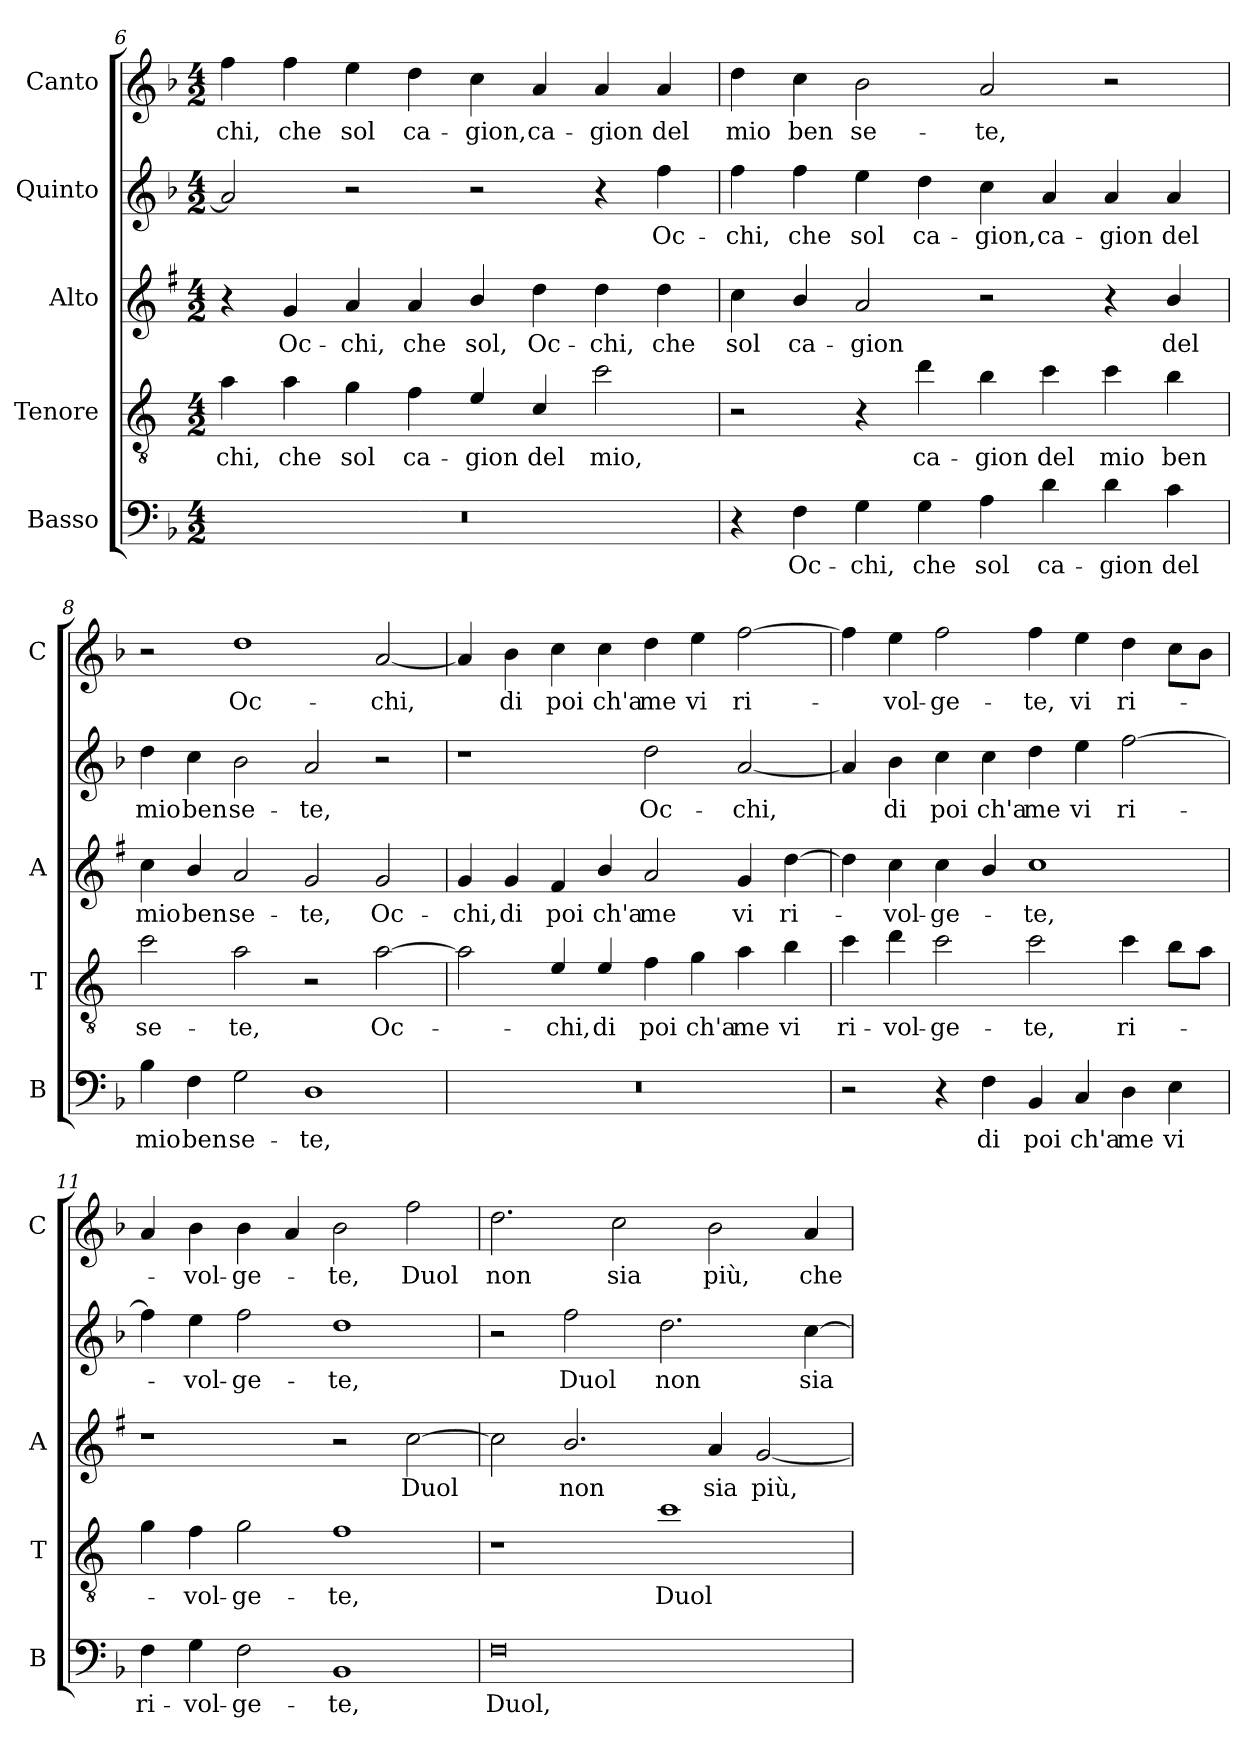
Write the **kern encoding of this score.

**kern	**text	**kern	**text	**kern	**text	**kern	**text	**kern	**text
*part5	*part5	*part4	*part4	*part3	*part3	*part2	*part2	*part1	*part1
*staff5	*staff5	*staff4	*staff4	*staff3	*staff3	*staff2	*staff2	*staff1	*staff1
*I"Basso	*	*I"Tenore	*	*I"Alto	*	*I"Quinto	*	*I"Canto	*
*I'B	*	*I'T	*	*I'A	*	*	*	*I'C	*
!!LO:LB:g=z
*clefF4	*	*clefGv2	*	*clefG2	*	*clefG2	*	*clefG2	*
*	*	*ITrd4c7	*	*ITrd1c2	*	*	*	*	*
*k[b-]	*	*k[b-]	*	*k[b-]	*	*k[b-]	*	*k[b-]	*
*F:	*	*F:	*	*F:	*	*F:	*	*F:	*
*M4/2	*	*M4/2	*	*M4/2	*	*M4/2	*	*M4/2	*
=6	=6	=6	=6	=6	=6	=6	=6	=6	=6
!	!	!	!LO:LY:b	!	!	!	!	!	!LO:LY:b
0r	.	4d\	-chi,	4r	.	2a/]	.	4ff\	-chi,
!	!	!	!LO:LY:b	!	!LO:LY:b	!	!	!	!LO:LY:b
.	.	4d\	che	4f/	Oc-	.	.	4ff\	che
!	!	!	!LO:LY:b	!	!LO:LY:b	!	!	!	!LO:LY:b
.	.	4c\	sol	4g/	-chi,	2r	.	4ee\	sol
!	!	!	!LO:LY:b	!	!LO:LY:b	!	!	!	!LO:LY:b
.	.	4B-\	ca-	4g/	che	.	.	4dd\	ca-
!	!	!	!LO:LY:b	!	!LO:LY:b	!	!	!	!LO:LY:b
.	.	4A/	-gion	4a/	sol,	2r	.	4cc\	-gion,
!	!	!	!LO:LY:b	!	!LO:LY:b	!	!	!	!LO:LY:b
.	.	4F/	del	4cc\	Oc-	.	.	4a/	ca-
!	!	!	!LO:LY:b	!	!LO:LY:b	!	!	!	!LO:LY:b
.	.	2f\	mio,	4cc\	-chi,	4r	.	4a/	-gion
!	!	!	!	!	!LO:LY:b	!	!LO:LY:b	!	!LO:LY:b
.	.	.	.	4cc\	che	4ff\	Oc-	4a/	del
=7	=7	=7	=7	=7	=7	=7	=7	=7	=7
!	!	!	!	!	!LO:LY:b	!	!LO:LY:b	!	!LO:LY:b
4r	.	2r	.	4b-\	sol	4ff\	-chi,	4dd\	mio
!	!LO:LY:b	!	!	!	!LO:LY:b	!	!LO:LY:b	!	!LO:LY:b
4F\	Oc-	.	.	4a/	ca-	4ff\	che	4cc\	ben
!	!LO:LY:b	!	!	!	!LO:LY:b	!	!LO:LY:b	!	!LO:LY:b
4G\	-chi,	4r	.	2g/	-gion	4ee\	sol	2b-\	se-
!	!LO:LY:b	!	!LO:LY:b	!	!	!	!LO:LY:b	!	!
4G\	che	4g\	ca-	.	.	4dd\	ca-	.	.
!	!LO:LY:b	!	!LO:LY:b	!	!	!	!LO:LY:b	!	!LO:LY:b
4A\	sol	4e\	-gion	2r	.	4cc\	-gion,	2a/	-te,
!	!LO:LY:b	!	!LO:LY:b	!	!	!	!LO:LY:b	!	!
4d\	ca-	4f\	del	.	.	4a/	ca-	.	.
!	!LO:LY:b	!	!LO:LY:b	!	!	!	!LO:LY:b	!	!
4d\	-gion	4f\	mio	4r	.	4a/	-gion	2r	.
!	!LO:LY:b	!	!LO:LY:b	!	!LO:LY:b	!	!LO:LY:b	!	!
4c\	del	4e\	ben	4a/	del	4a/	del	.	.
=8	=8	=8	=8	=8	=8	=8	=8	=8	=8
!	!LO:LY:b	!	!LO:LY:b	!	!LO:LY:b	!	!LO:LY:b	!	!
4B-\	mio	2f\	se-	4b-\	mio	4dd\	mio	2r	.
!	!LO:LY:b	!	!	!	!LO:LY:b	!	!LO:LY:b	!	!
4F\	ben	.	.	4a/	ben	4cc\	ben	.	.
!	!LO:LY:b	!	!LO:LY:b	!	!LO:LY:b	!	!LO:LY:b	!	!LO:LY:b
2G\	se-	2d\	-te,	2g/	se-	2b-\	se-	1dd	Oc-
!	!LO:LY:b	!	!	!	!LO:LY:b	!	!LO:LY:b	!	!
1D	-te,	2r	.	2f/	-te,	2a/	-te,	.	.
!	!	!	!LO:LY:b	!	!LO:LY:b	!	!	!	!LO:LY:b
.	.	[2d\	Oc-	2f/	Oc-	2r	.	[2a/	-chi,
!!LO:LB:g=z
=9	=9	=9	=9	=9	=9	=9	=9	=9	=9
!	!	!	!	!	!LO:LY:b	!	!	!	!
0r	.	2d\]	.	4f/	-chi,	1r	.	4a/]	.
!	!	!	!	!	!LO:LY:b	!	!	!	!LO:LY:b
.	.	.	.	4f/	di	.	.	4b-\	di
!	!	!	!LO:LY:b	!	!LO:LY:b	!	!	!	!LO:LY:b
.	.	4A/	-chi,	4e/	poi	.	.	4cc\	poi
!	!	!	!LO:LY:b	!	!LO:LY:b	!	!	!	!LO:LY:b
.	.	4A/	di	4a/	ch'a	.	.	4cc\	ch'a
!	!	!	!LO:LY:b	!	!LO:LY:b	!	!LO:LY:b	!	!LO:LY:b
.	.	4B-\	poi	2g/	me	2dd\	Oc-	4dd\	me
!	!	!	!LO:LY:b	!	!	!	!	!	!LO:LY:b
.	.	4c\	ch'a	.	.	.	.	4ee\	vi
!	!	!	!LO:LY:b	!	!LO:LY:b	!	!LO:LY:b	!	!LO:LY:b
.	.	4d\	me	4f/	vi	[2a/	-chi,	[2ff\	ri-
!	!	!	!LO:LY:b	!	!LO:LY:b	!	!	!	!
.	.	4e\	vi	[4cc\	ri-	.	.	.	.
=10	=10	=10	=10	=10	=10	=10	=10	=10	=10
!	!	!	!LO:LY:b	!	!	!	!	!	!
2r	.	4f\	ri-	4cc\]	.	4a/]	.	4ff\]	.
!	!	!	!LO:LY:b	!	!LO:LY:b	!	!LO:LY:b	!	!LO:LY:b
.	.	4g\	-vol-	4b-\	-vol-	4b-\	di	4ee\	-vol-
!	!	!	!LO:LY:b	!	!LO:LY:b	!	!LO:LY:b	!	!LO:LY:b
4r	.	2f\	-ge-	4b-\	-ge-	4cc\	poi	2ff\	-ge-
!	!LO:LY:b	!	!	!	!	!	!LO:LY:b	!	!
4F\	di	.	.	4a/	.	4cc\	ch'a	.	.
!	!LO:LY:b	!	!LO:LY:b	!	!LO:LY:b	!	!LO:LY:b	!	!LO:LY:b
4BB-/	poi	2f\	-te,	1b-	-te,	4dd\	me	4ff\	-te,
!	!LO:LY:b	!	!	!	!	!	!LO:LY:b	!	!LO:LY:b
4C/	ch'a	.	.	.	.	4ee\	vi	4ee\	vi
!	!LO:LY:b	!	!LO:LY:b	!	!	!	!LO:LY:b	!	!LO:LY:b
4D\	me	4f\	ri-	.	.	[2ff\	ri-	4dd\	ri-
!	!LO:LY:b	!	!	!	!	!	!	!	!
4E\	vi	8e\L	.	.	.	.	.	8cc\L	.
.	.	8d\J	.	.	.	.	.	8b-\J	.
=11	=11	=11	=11	=11	=11	=11	=11	=11	=11
!	!LO:LY:b	!	!	!	!	!	!	!	!
4F\	ri-	4c\	.	1r	.	4ff\]	.	4a/	.
!	!LO:LY:b	!	!LO:LY:b	!	!	!	!LO:LY:b	!	!LO:LY:b
4G\	-vol-	4B-\	-vol-	.	.	4ee\	-vol-	4b-\	-vol-
!	!LO:LY:b	!	!LO:LY:b	!	!	!	!LO:LY:b	!	!LO:LY:b
2F\	-ge-	2c\	-ge-	.	.	2ff\	-ge-	4b-\	-ge-
.	.	.	.	.	.	.	.	4a/	.
!	!LO:LY:b	!	!LO:LY:b	!	!	!	!LO:LY:b	!	!LO:LY:b
1BB-	-te,	1B-	-te,	2r	.	1dd	-te,	2b-\	-te,
!	!	!	!	!	!LO:LY:b	!	!	!	!LO:LY:b
.	.	.	.	[2b-\	Duol	.	.	2ff\	Duol
=12	=12	=12	=12	=12	=12	=12	=12	=12	=12
!	!LO:LY:b	!	!	!	!	!	!	!	!LO:LY:b
0F	Duol,	1r	.	2b-\]	.	2r	.	2.dd\	non
!	!	!	!	!	!LO:LY:b	!	!LO:LY:b	!	!
.	.	.	.	2.a/	non	2ff\	Duol	.	.
!	!	!	!	!	!	!	!	!	!LO:LY:b
.	.	.	.	.	.	.	.	2cc\	sia
!	!	!	!LO:LY:b	!	!	!	!LO:LY:b	!	!
.	.	1f	Duol	.	.	2.dd\	non	.	.
!	!	!	!	!	!LO:LY:b	!	!	!	!LO:LY:b
.	.	.	.	4g/	sia	.	.	2b-\	più,
!	!	!	!	!	!LO:LY:b	!	!	!	!
.	.	.	.	[2f/	più,	.	.	.	.
!	!	!	!	!	!	!	!LO:LY:b	!	!LO:LY:b
.	.	.	.	.	.	[4cc\	sia	4a/	che
=	=	=	=	=	=	=	=	=	=
*-	*-	*-	*-	*-	*-	*-	*-	*-	*-
